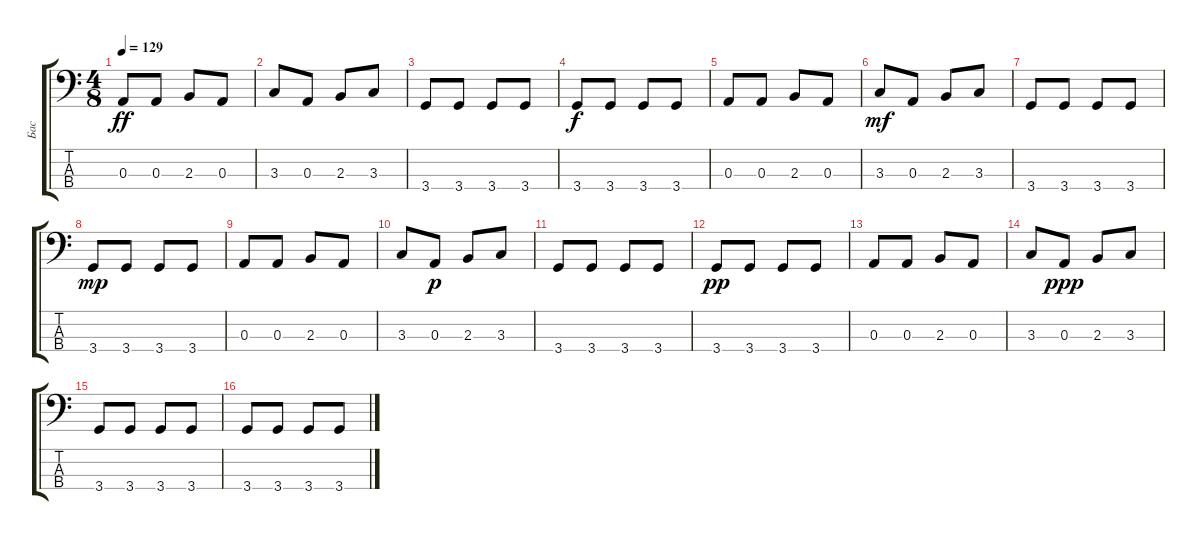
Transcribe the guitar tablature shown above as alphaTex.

\track ("Бас" "Бас") {instrument electricbasspick}
\staff {score tabs}
\tuning (G2 D2 A1 E1) {hide}
\ts (4 8)
\tempo 129
\clef f4
\ks c
0.3.8{dy ff} 0.3.8 2.3.8 0.3.8 |
3.3.8 0.3.8 2.3.8 3.3.8 |
3.4.8 3.4.8 3.4.8 3.4.8 |
3.4.8{dy f} 3.4.8 3.4.8 3.4.8 |
0.3.8 0.3.8 2.3.8 0.3.8 |
3.3.8{dy mf} 0.3.8 2.3.8 3.3.8 |
3.4.8 3.4.8 3.4.8 3.4.8 |
3.4.8{dy mp} 3.4.8 3.4.8 3.4.8 |
0.3.8 0.3.8 2.3.8 0.3.8 |
3.3.8 0.3.8{dy p} 2.3.8 3.3.8 |
3.4.8 3.4.8 3.4.8 3.4.8 |
3.4.8{dy pp} 3.4.8 3.4.8 3.4.8 |
0.3.8 0.3.8 2.3.8 0.3.8 |
3.3.8 0.3.8{dy ppp} 2.3.8 3.3.8 |
3.4.8 3.4.8 3.4.8 3.4.8 |
3.4.8 3.4.8 3.4.8 3.4.8
